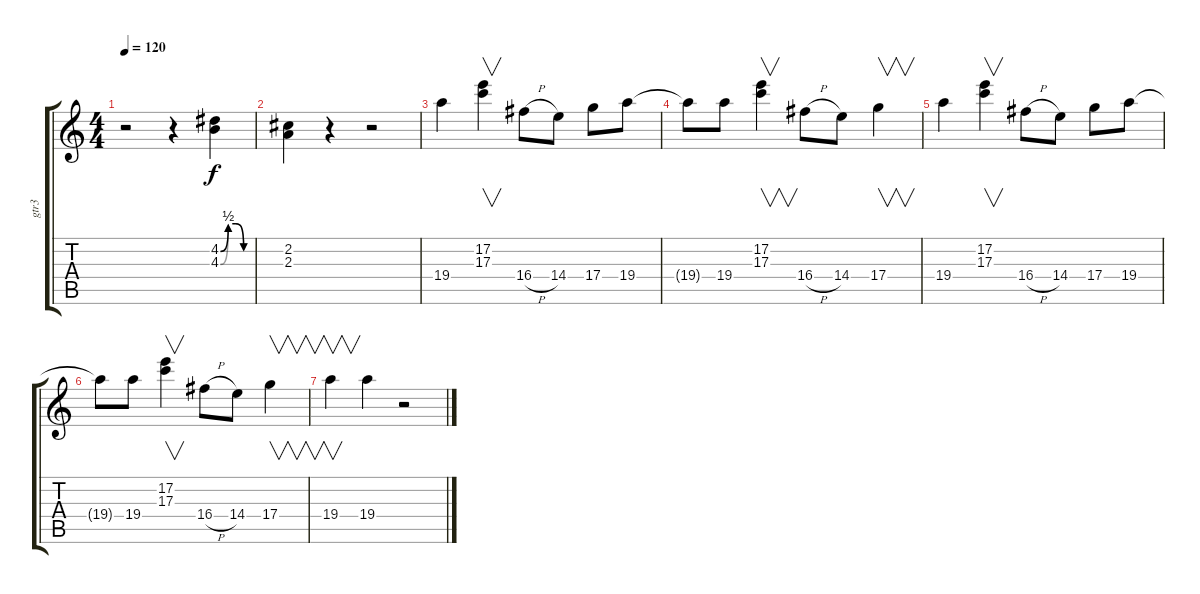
\track ("gtr3" "gtr3") {instrument distortionguitar}
\staff {score tabs}
\tuning (E4 B3 G3 D3 A2 E2) {hide}
\ts (4 4)
\tempo 120
\clef g2
\ks c
r.2{dy f} r.4 (4.2{be (custom 0 0 15 2 30 2 45 0 60 0)} 4.3{be (custom 0 0 15 2 30 2 45 0 60 0)}).4 |
(2.2 2.3).4 r.4 r.2 |
19.4.4 (17.2 17.3).4{v} 16.4{h}.8 14.4.8 17.4.8 19.4.8 |
19.4{t}.8 19.4.8 (17.2 17.3).4{v} 16.4{h}.8 14.4.8 17.4.4{v} |
19.4.4 (17.2 17.3).4{v} 16.4{h}.8 14.4.8 17.4.8 19.4.8 |
19.4{t}.8 19.4.8 (17.2 17.3).4{v} 16.4{h}.8 14.4.8 17.4.4{v} |
19.4.4{v} 19.4.4 r.2
